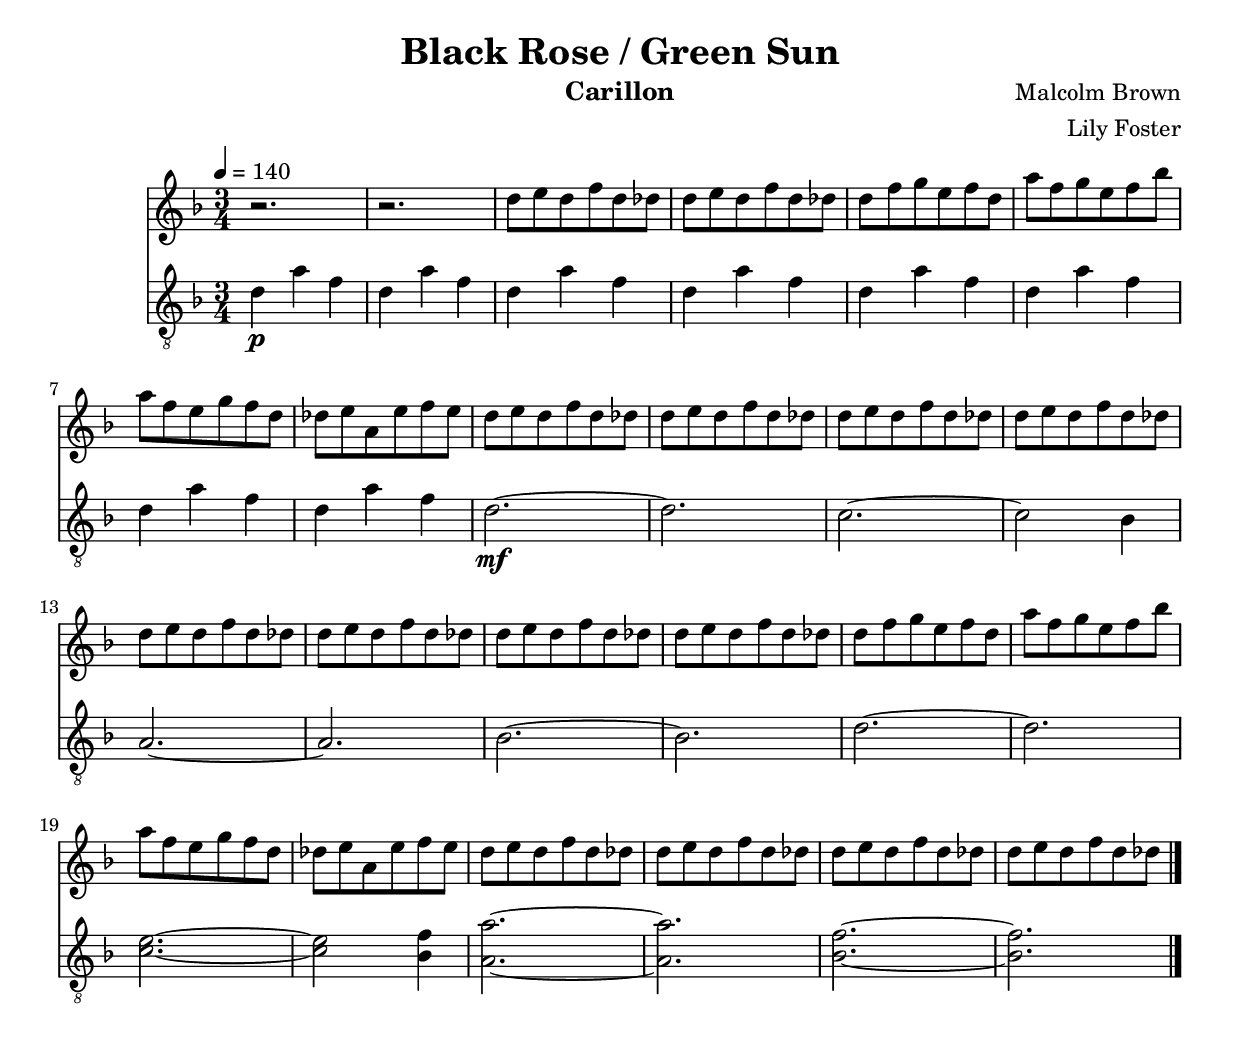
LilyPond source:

\version "2.22.1"

\header {
  title = "Black Rose / Green Sun"
  instrument = "Carillon"
  composer = "Malcolm Brown"
  arranger = "Lily Foster"
}

main_tempo = \tempo 4 = 140
main_key = \key d \minor
main_time = \time 3/4

melody = \relative c'' {
  % intro
  r2.
  r2.

  d8 e d f d des
  d8 e d f d des

  d8 f g e f d
  a'8 f g e f bes

  a8 f e g f d
  des8 e a, e' f e

  % part 1
  d8 e d f d des
  d8 e d f d des

  d8 e d f d des
  d8 e d f d des

  d8 e d f d des
  d8 e d f d des

  d8 e d f d des
  d8 e d f d des

  d8 f g e f d
  a'8 f g e f bes

  a8 f e g f d
  des8 e a, e' f e

  d8 e d f d des
  d8 e d f d des

  d8 e d f d des
  d8 e d f d des

  \bar "|."
}

bass = \relative c' {
  % intro
  d4\p a' f
  d4 a' f

  d4 a' f
  d4 a' f

  d4 a' f
  d4 a' f

  d4 a' f
  d4 a' f

  % part 1
  d2.~\mf
  d2.

  c2.~
  c2 bes4

  a2.~
  a2.

  bes2.~
  bes2.

  d2.~
  d2.

  <c e>2.~
  <c e>2 <bes f'>4

  <a a'>2.~
  <a a'>2.

  <bes f'>2.~
  <bes f'>2.

  \bar "|."
}

keys = \new Staff {
  \clef "treble"

  \main_tempo
  \main_key
  \main_time

  \melody
}

pedals = \new Staff {
  \clef "treble_8"

  \main_tempo
  \main_key
  \main_time

  \bass
}

\score {
  <<
    \keys
    \pedals
  >>

  \layout {}
  \midi {}
}
